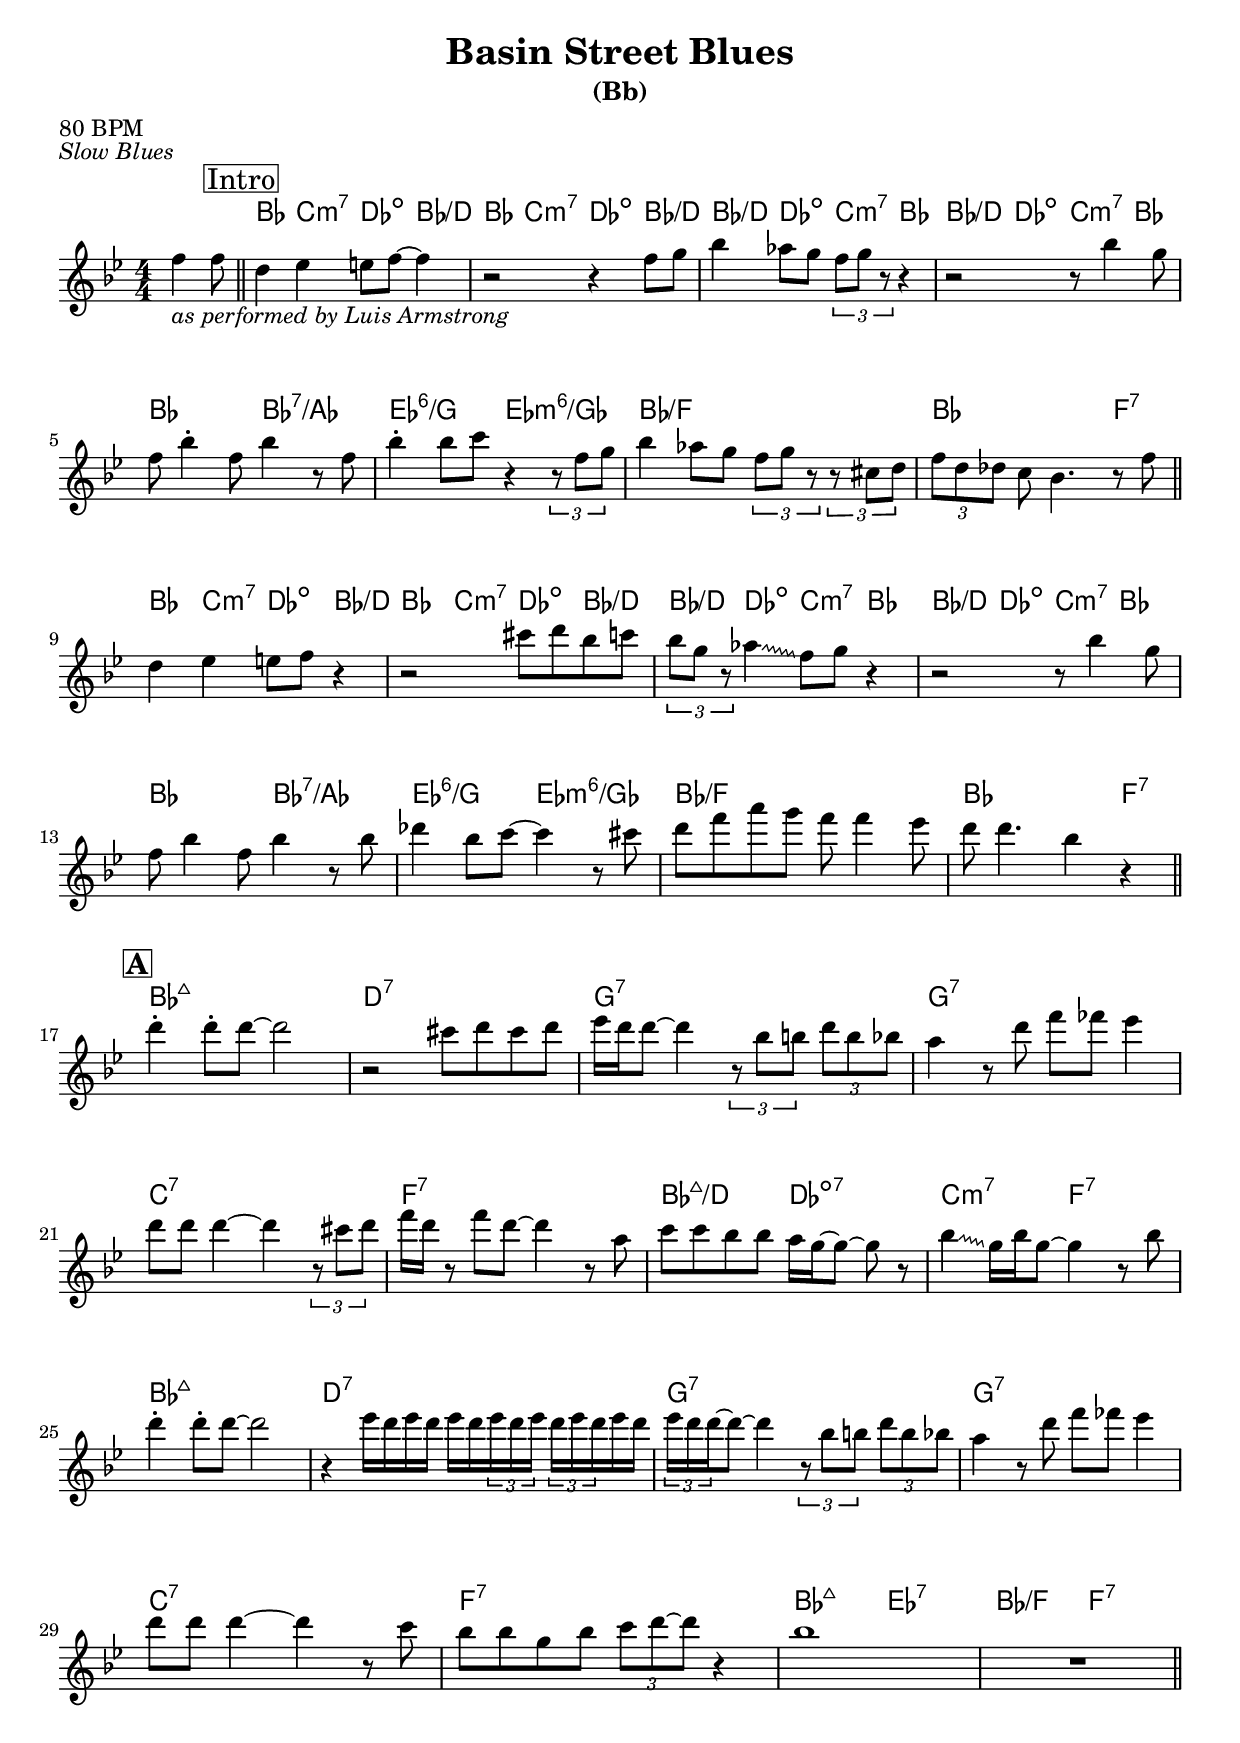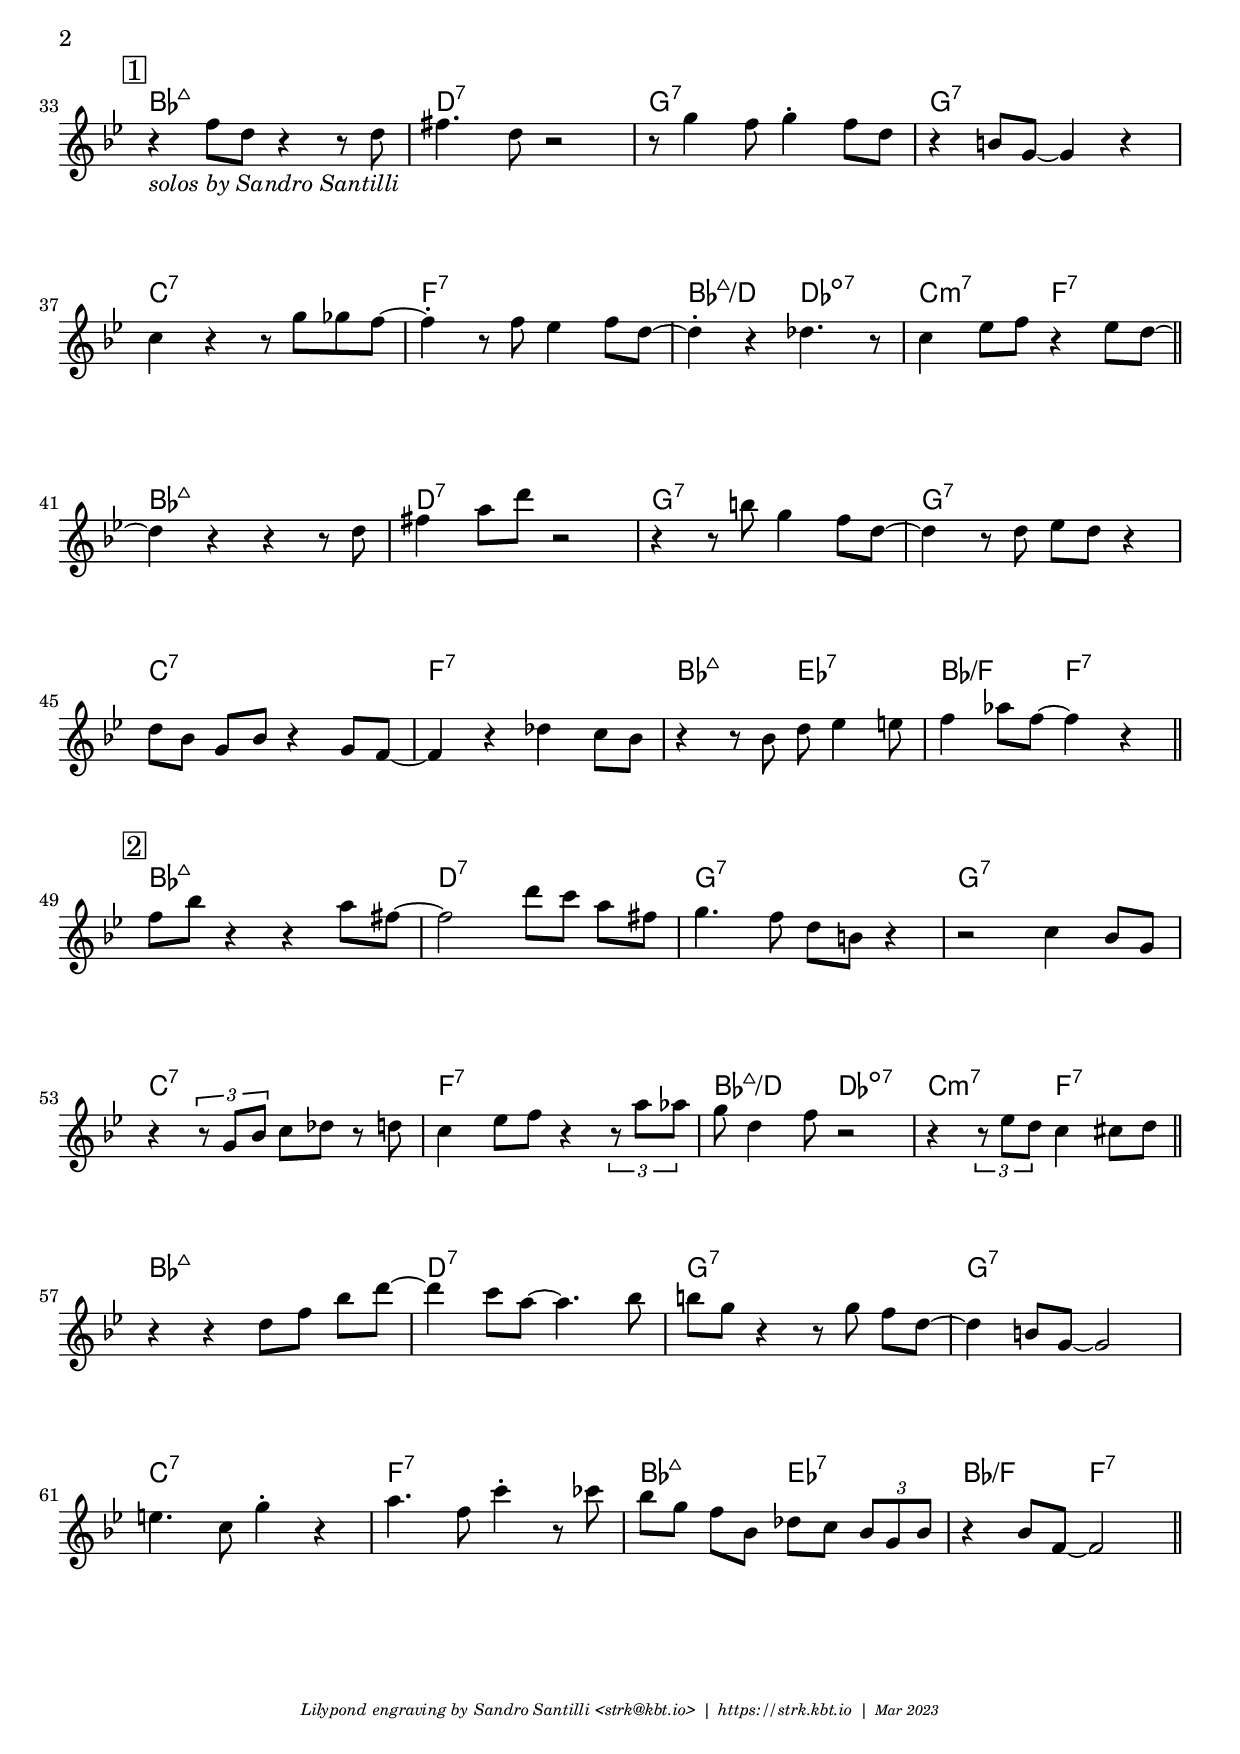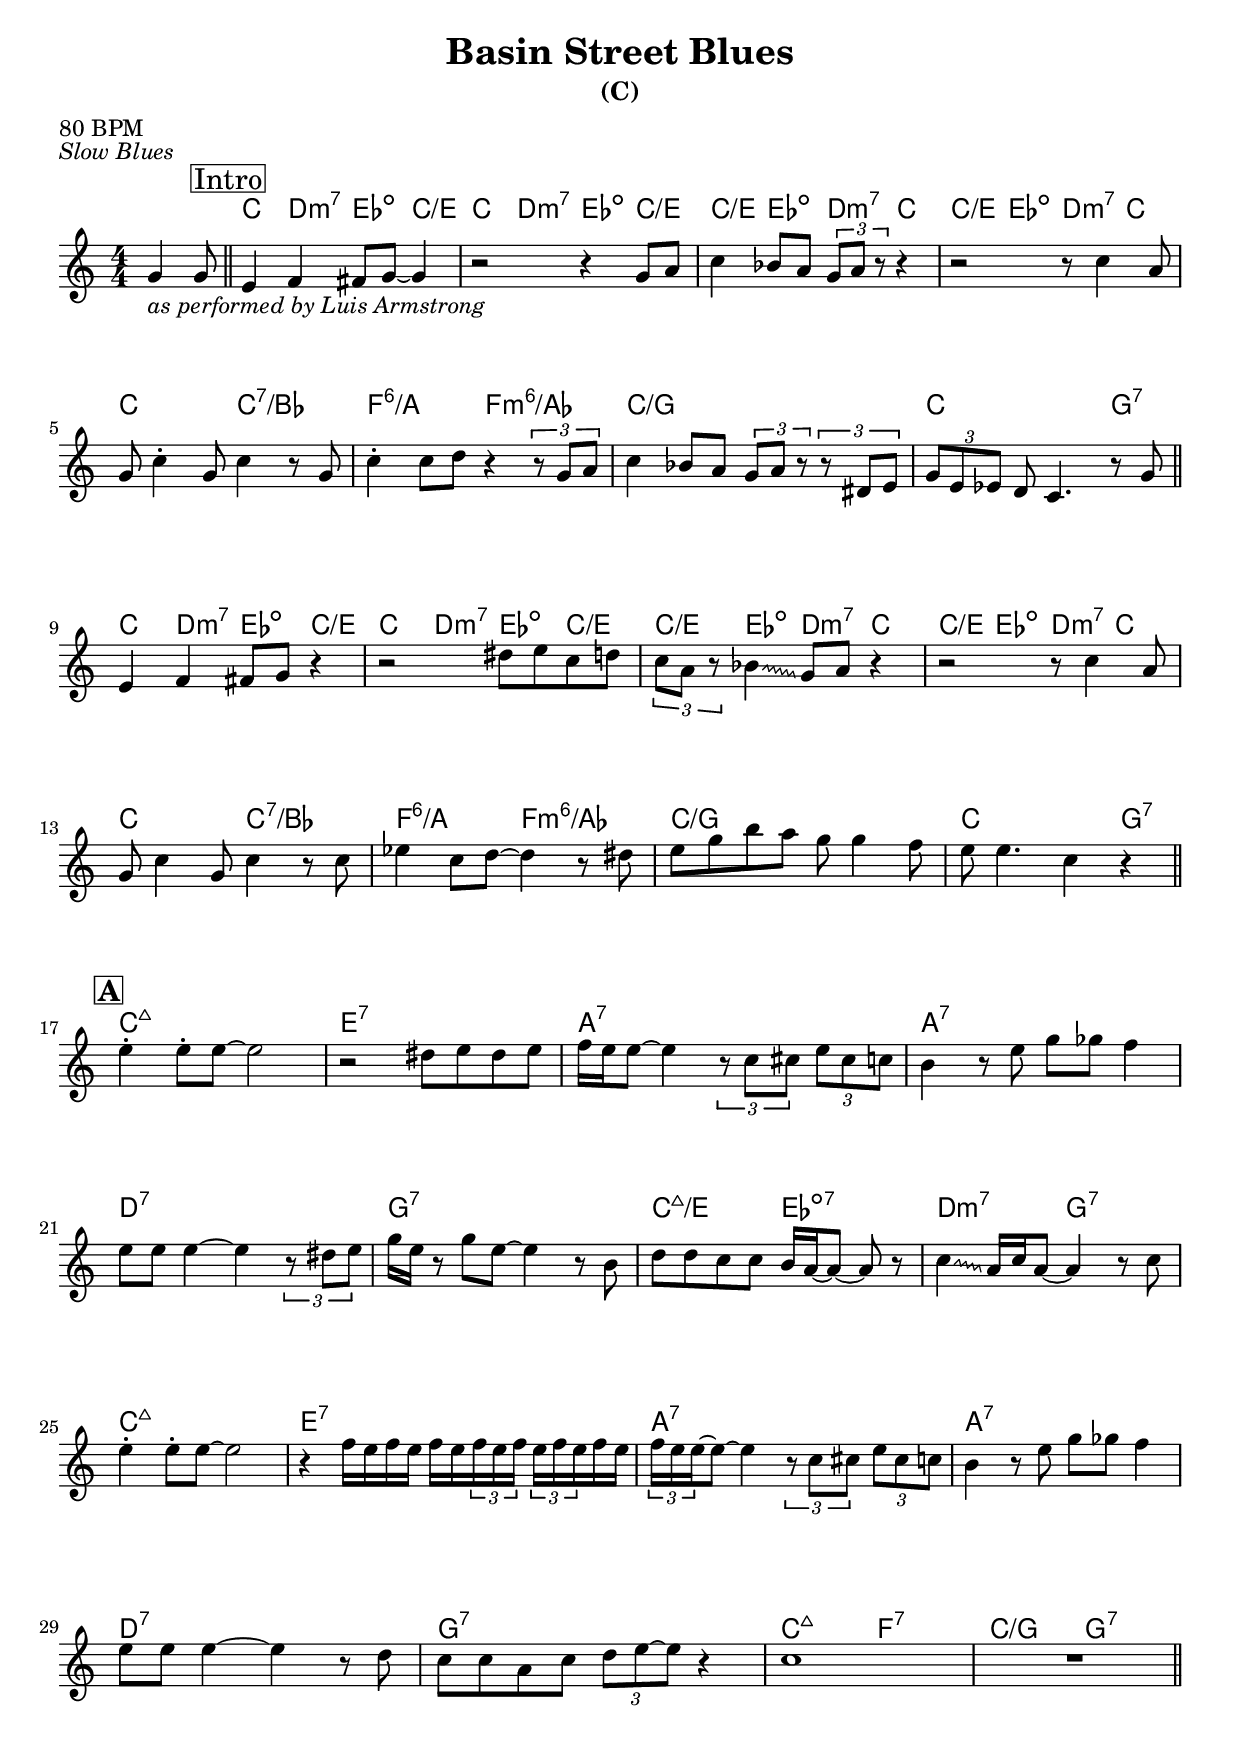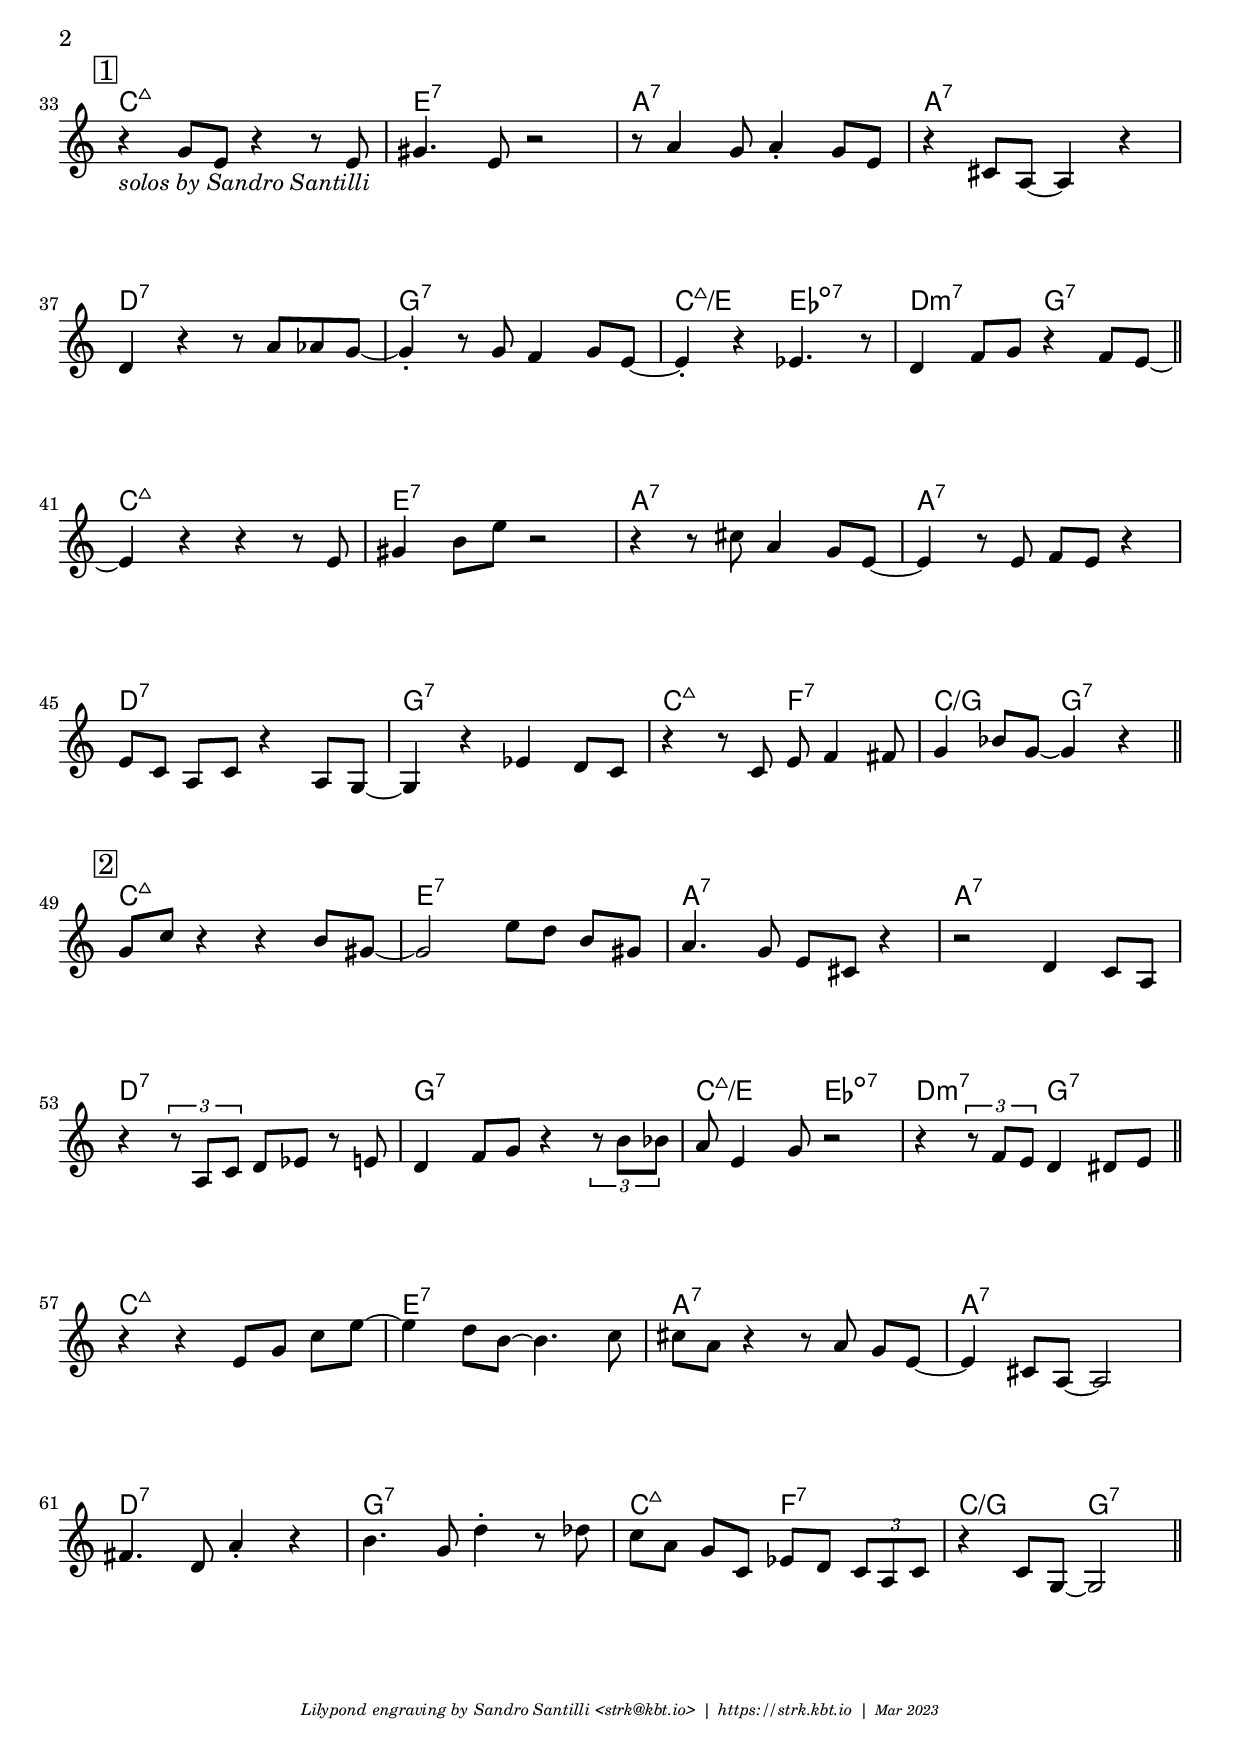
\version "2.24.0"

\header {
  %subtitle = ""
  title = "Basin Street Blues"
  %poet = "?"
  %composer = "?"
  meter = "80 BPM"
  piece = \markup { \italic "Slow Blues" }

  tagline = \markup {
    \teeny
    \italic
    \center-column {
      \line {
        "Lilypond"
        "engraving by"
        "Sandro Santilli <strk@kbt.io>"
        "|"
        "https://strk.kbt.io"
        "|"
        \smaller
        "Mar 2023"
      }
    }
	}

}

\paper { indent = 0\cm }

words = \lyricmode {
}

melody_theme = \relative c'' {

  \numericTimeSignature
  \key c \major
  \time 4/4

  \partial 4. {
    g4
    _ \markup \italic "as performed by Luis Armstrong"
    g8
  }
  \bar "||"

  \mark \markup \box "Intro"

  e4 f fis8 g~ g4 |
    r2 r4 g8 a | %2
    c4 bes8 a \tuplet 3/2 { g8 a r } r4 |
    r2 r8 c4 a8 | %4
  \break

  % Line 2
  g8 c4-. g8 c4 r8 g |
    c4-. c8 d r4 \tuplet 3/2 { r8 g, a } |
    c4 bes8 a \tuplet 3/2 { g8 a r } \tuplet 3/2 { r8 dis, e } |
    \tuplet 3/2 { g8 e ees } d8 c4. r8 g'8 |
  \bar "||"
  \break

  e4 f fis8 g r4 | %9
    r2 dis'8 e c d |
    \tuplet 3/2 { c8 a r }
    bes4 \glissando g8 a r4 |
    r2 r8 c4 a8 |
  \break

  g8 c4 g8 c4 r8 c8 |
    ees4 c8 d~ d4 r8 dis8 |
    e g b a g g4 f8 |
    e8 e4. c4 r |
  \bar "||"
  \break

  \mark #1

  e4-. e8-. e~ e2 |
    r2 dis8 e dis e |
    f16 e e8~ e4 \tuplet 3/2 { r8 c cis }
      \tuplet 3/2 { e cis c } |
      b4 r8 e8 g ges f4 |
  \break

  e8 e e4~ e \tuplet 3/2 { r8 dis e } |
    g16 e r8 g8 e~ e4 r8 b |
    d8 d c c b16 a~ a8~ a8 r |
    c4 \glissando
      a16 c a8~ a4 r8 c |
  \break

  e4-. e8-. e~ e2 |
    r4
    % TODO: maybe write as a trill ?
    f16 e f e
    f e \tuplet 3/2 { f16 e f }
    \tuplet 3/2 {
      e16 f e
    }
    f16 e
    |
    \tuplet 3/2 { f16 e e~ } e8~ e4
      \tuplet 3/2 { r8 c cis }
      \tuplet 3/2 { e8 cis c } |
    b4 r8 e g ges f4 |
  \break

  e8 e e4~ e r8 d |
    c8 c a c 
      \tuplet 3/2 { d8 e~ e } r4 |
    c1 |
    R1
    \bar "||"

}

% Fill two A sections
solos = \relative c'' {

  \mark \markup \box "1"
  r4
  _ \markup \italic "solos by Sandro Santilli"
    g8 e r4 r8 e |
    gis4. e8 r2 |
    r8 a4 g8 a4-. g8 e |
    r4 cis8 a~ a4 r4 |
  \break

  d4 r r8 a' aes g~ |
    g4-. r8 g f4 g8 e~ |
    e4-. r ees4. r8 |
    d4 f8 g r4 f8 e~ |
  \bar "||"
  \break

  e4 r r r8 e |
    gis4 b8 e r2 |
    r4 r8 cis a4 g8 e~ |
    e4 r8 e f e r4 |
  \break

  e8[ c] a c r4 a8 g~ | %45
    g4 r ees' d8 c |
    r4 r8 c e f4 fis8 |
    g4 bes8 g~ g4 r |
  \bar "||"
  \break

  \mark \markup \box "2"
  g8 c r4 r b8 gis~ |
    gis2 e'8 d b[ gis] | %50
    a4. g8 e cis r4 |
    r2 d4 c8 a |
  \break

  r4 \tuplet 3/2 { r8 a c } d8 ees r e |
    d4 f8 g r4 \tuplet 3/2 { r8 b bes } |
    a8 e4 g8 r2 |
    r4 \tuplet 3/2 { r8 f e } d4 dis8 e |
    \bar "||"
  \break

  r4 r e8[ g] c e~ | %57
    e4 d8 b~ b4. c8 |
    cis8 a r4 r8 a g[ e]~ | %59
    e4 cis8 a~ a2 |
  \break

  fis'4. d8 a'4-. r | %61
    b4. g8 d'4-. r8 des |
    c8 a g[ c,] ees d \tuplet 3/2 { c8 a c } | %63
    r4 c8 g~ g2 |
  \bar "||"
    
}

melody= \relative c'' {
  \melody_theme
  \pageBreak
  \solos
}

harmony_body = \chordmode {
  % body
  c1:maj7 | e:7 | a:7 | a:7 |
  d:7 | g:7 | c2:maj7/e ees:dim7 | d:m7 g:7 |

  c1:maj7 | e:7 | a:7 | a:7 |
  d:7 | g:7 | c2:maj7 f:7 | c/g g:7 |
}

harmony = \chordmode {

  \partial 4. { s4. } |

  % INTRO
  \repeat unfold 2 {
    c4 d:m7 ees:dim c/e |
    c4 d:m7 ees:dim c/e |
    c4/e ees:dim d:m7 c4 |
    c4/e ees:dim d:m7 c4 |
    c2 c:7/bes | f:6/a f:m6/aes | c1/g | c2. g4:7 |
  }

  \harmony_body

  % Solos
  \harmony_body
  \harmony_body
}

leadSheet = {
	<<
    \new ChordNames { \harmony }

    \new Staff {
		  \new Voice = "vocal" { \melody } 
    }

	  %\new Lyrics \lyricsto "vocal" \words

  >>
}

% ----------- BOOKS ----

\layout {
  %\override Text.font-size = #-2
  %\override Parentheses.font-size = #4
  \set Score.rehearsalMarkFormatter = #format-mark-box-alphabet
  \context { \Score \override LyricText.font-size = #-1 }
  \override Glissando.style = #'zigzag
}

\book {
  \bookOutputSuffix "C"
  \header { subtitle = "(C)" }
  \score {
    \leadSheet
  }
}

\book {
  \bookOutputSuffix "Bb"
  \header { subtitle = "(Bb)" }
  \score {
    \transpose c bes
    \leadSheet
  }
}


%--------- MIDI ----------------

\book {
  \bookOutputSuffix "track-Bb"
  \score {
    \unfoldRepeats
    {
      \transpose c bes
      \leadSheet
    }
    \midi { \tempo 4 = 80 }
  }
}
